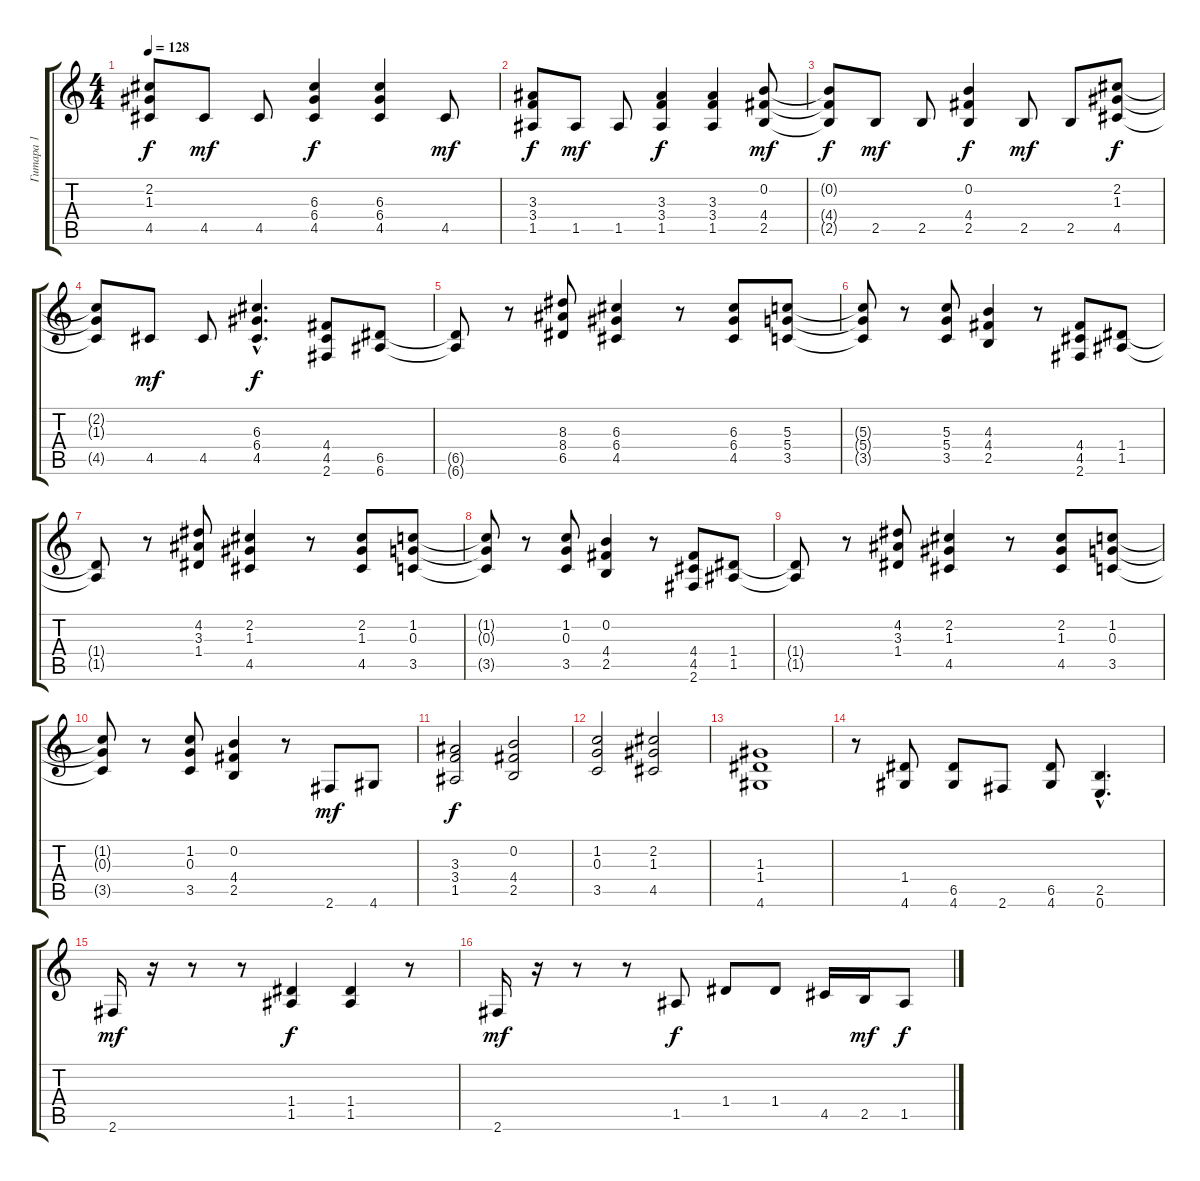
\track ("Гитара 1" "Гитара 1") {instrument distortionguitar}
\staff {score tabs}
\tuning (E4 B3 G3 D3 A2 E2) {hide}
\ts (4 4)
\tempo 128
\clef g2
\ks c
(2.2 1.3 4.5).8{dy f} 4.5.8{dy mf} 4.5.8 (6.3 6.4 4.5).4{dy f} (6.3 6.4 4.5).4 4.5.8{dy mf} |
(3.3 3.4 1.5).8{dy f} 1.5.8{dy mf} 1.5.8 (3.3 3.4 1.5).4{dy f} (3.3 3.4 1.5).4 (0.2 4.4 2.5).8{dy mf} |
(0.2{t} 4.4{t} 2.5{t}).8{dy f} 2.5.8{dy mf} 2.5.8 (0.2 4.4 2.5).4{dy f} 2.5.8{dy mf} 2.5.8 (2.2 1.3 4.5).8{dy f} |
(2.2{t} 1.3{t} 4.5{t}).8 4.5.8{dy mf} 4.5.8 (6.3{hac} 6.4{hac} 4.5{hac}).4{d dy f} (4.4 4.5 2.6).8 (6.5 6.6).8 |
(6.5{t} 6.6{t}).8 r.8 (8.3 8.4 6.5).8 (6.3 6.4 4.5).4 r.8 (6.3 6.4 4.5).8 (5.3 5.4 3.5).8 |
(5.3{t} 5.4{t} 3.5{t}).8 r.8 (5.3 5.4 3.5).8 (4.3 4.4 2.5).4 r.8 (4.4 4.5 2.6).8 (1.4 1.5).8 |
(1.4{t} 1.5{t}).8 r.8 (4.2 3.3 1.4).8 (2.2 1.3 4.5).4 r.8 (2.2 1.3 4.5).8 (1.2 0.3 3.5).8 |
(1.2{t} 0.3{t} 3.5{t}).8 r.8 (1.2 0.3 3.5).8 (0.2 4.4 2.5).4 r.8 (4.4 4.5 2.6).8 (1.4 1.5).8 |
(1.4{t} 1.5{t}).8 r.8 (4.2 3.3 1.4).8 (2.2 1.3 4.5).4 r.8 (2.2 1.3 4.5).8 (1.2 0.3 3.5).8 |
(1.2{t} 0.3{t} 3.5{t}).8 r.8 (1.2 0.3 3.5).8 (0.2 4.4 2.5).4 r.8 2.6.8{dy mf} 4.6.8 |
(3.3 3.4 1.5).2{dy f} (0.2 4.4 2.5).2 |
(1.2 0.3 3.5).2 (2.2 1.3 4.5).2 |
(1.3 1.4 4.6).1 |
r.8 (1.4 4.6).8 (6.5 4.6).8 2.6.8 (6.5 4.6).8 (2.5{hac} 0.6{hac}).4{d} |
2.6.16{dy mf} r.16 r.8 r.8 (1.4 1.5).4{dy f} (1.4 1.5).4 r.8 |
2.6.16{dy mf} r.16 r.8 r.8 1.5.8{dy f} 1.4.8 1.4.8 4.5.16 2.5.16{dy mf} 1.5.8{dy f}
